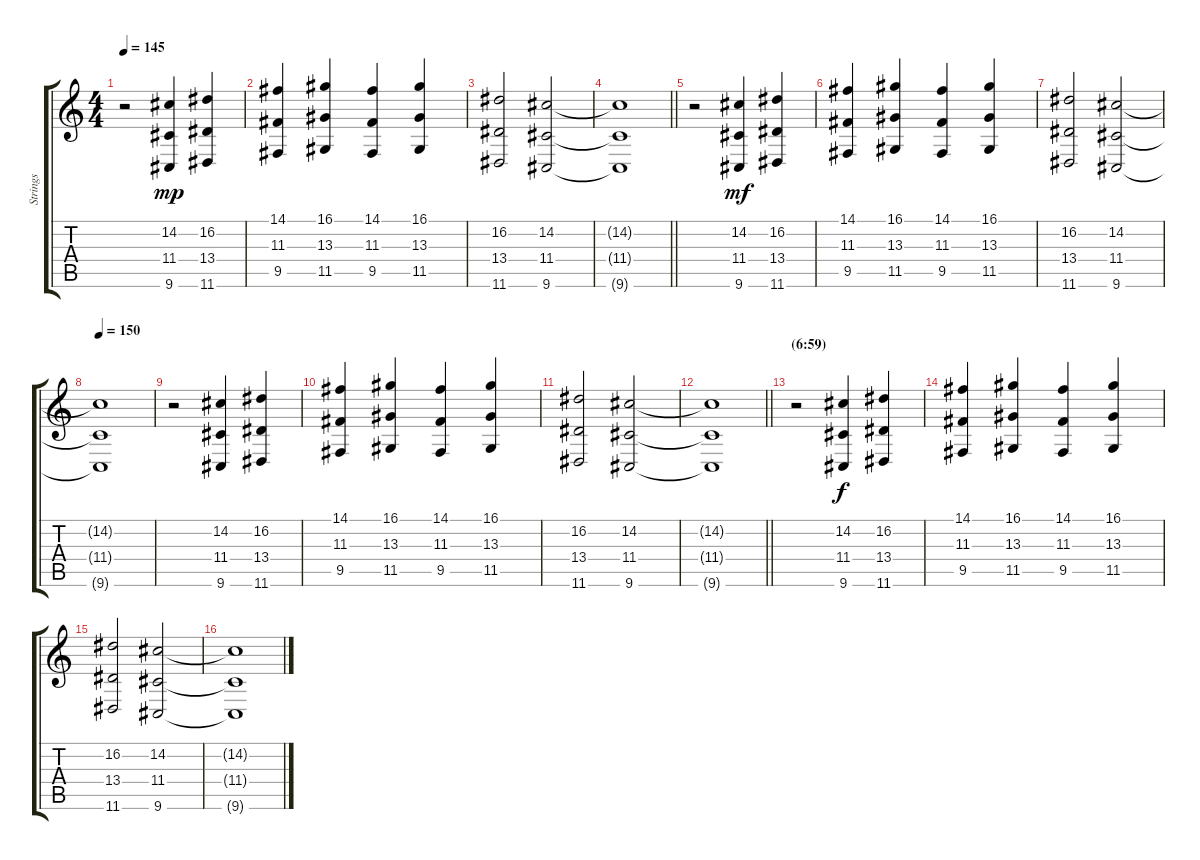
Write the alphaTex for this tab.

\track ("Strings" "Strings") {instrument stringensemble1}
\staff {score tabs}
\tuning (E4 B3 G3 D3 A2 E2) {hide}
\ts (4 4)
\tempo 145
\clef g2
\ks c
r.2{dy f} (14.2 11.4 9.6).4{dy mp} (16.2 13.4 11.6).4 |
(14.1 11.3 9.5).4 (16.1 13.3 11.5).4 (14.1 11.3 9.5).4 (16.1 13.3 11.5).4 |
(16.2 13.4 11.6).2 (14.2 11.4 9.6).2 |
\barLineRight lightlight
(14.2{t} 11.4{t} 9.6{t}).1 |
r.2 (14.2 11.4 9.6).4{dy mf} (16.2 13.4 11.6).4 |
(14.1 11.3 9.5).4 (16.1 13.3 11.5).4 (14.1 11.3 9.5).4 (16.1 13.3 11.5).4 |
(16.2 13.4 11.6).2 (14.2 11.4 9.6).2 |
\tempo 150
(14.2{t} 11.4{t} 9.6{t}).1 |
r.2 (14.2 11.4 9.6).4 (16.2 13.4 11.6).4 |
(14.1 11.3 9.5).4 (16.1 13.3 11.5).4 (14.1 11.3 9.5).4 (16.1 13.3 11.5).4 |
(16.2 13.4 11.6).2 (14.2 11.4 9.6).2 |
\barLineRight lightlight
(14.2{t} 11.4{t} 9.6{t}).1 |
\section ("" "(6:59)")
r.2 (14.2 11.4 9.6).4{dy f} (16.2 13.4 11.6).4 |
(14.1 11.3 9.5).4 (16.1 13.3 11.5).4 (14.1 11.3 9.5).4 (16.1 13.3 11.5).4 |
(16.2 13.4 11.6).2 (14.2 11.4 9.6).2 |
(14.2{t} 11.4{t} 9.6{t}).1
